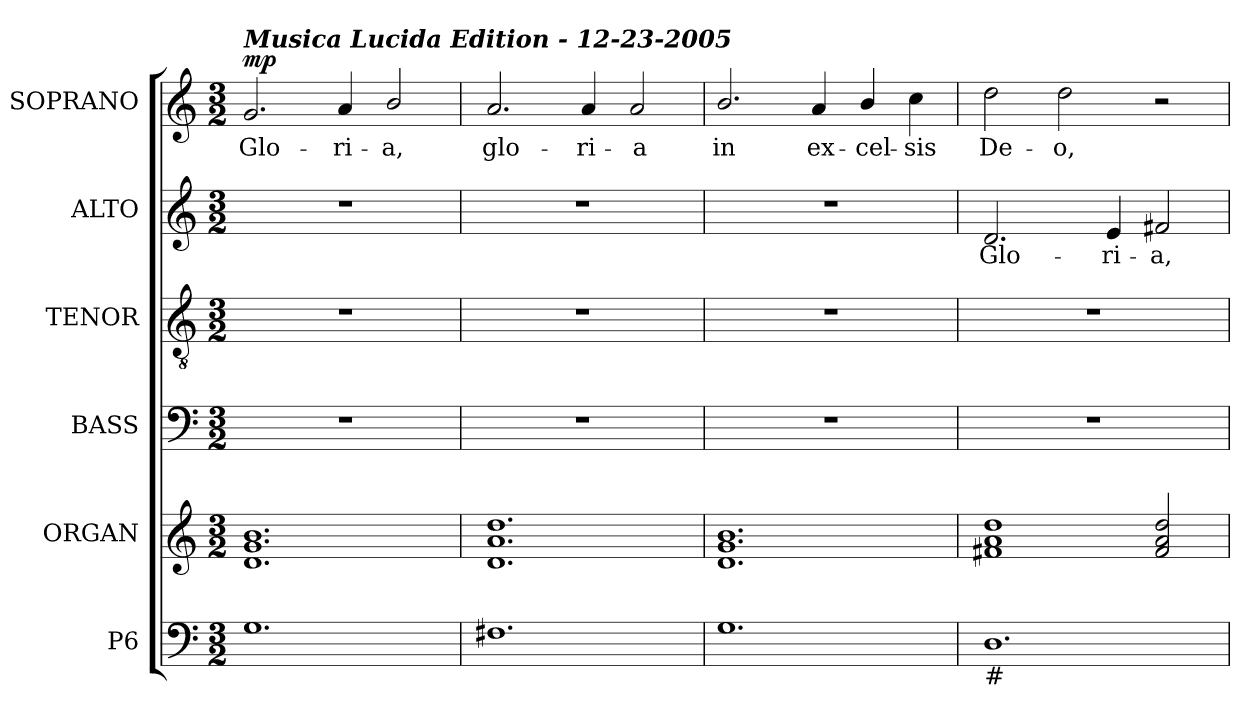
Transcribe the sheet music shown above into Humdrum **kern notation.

**kern	**kern	**kern	**kern	**kern	**text	**kern	**text	**dynam
*part6	*part5	*part4	*part3	*part2	*part2	*part1	*part1	*part1
*staff6	*staff5	*staff4	*staff3	*staff2	*staff2	*staff1	*staff1	*staff1
*I"P6	*I"ORGAN	*I"BASS	*I"TENOR	*I"ALTO	*	*I"SOPRANO	*	*
*	*I'A.	*I'B.	*I'T.	*I'A.	*	*I'S.	*	*
!!LO:PB:g=z
*clefF4	*clefG2	*clefF4	*clefGv2	*clefG2	*	*clefG2	*	*
*	*	*	*ITrd7c12	*	*	*	*	*
*k[]	*k[]	*k[]	*k[]	*k[]	*	*k[]	*	*
*C:	*C:	*C:	*C:	*C:	*	*C:	*	*
*M3/2	*M3/2	*M3/2	*M3/2	*M3/2	*	*M3/2	*	*
*MM280	*MM280	*MM280	*MM280	*MM280	*	*MM280	*	*
=1	=1	=1	=1	=1	=1	=1	=1	=1
!	!	!LO:N:vis=1	!LO:N:vis=1	!LO:N:vis=1	!	!	!	!
!	!	!	!	!	!	!LO:TX:a:Bi:t=Musica Lucida Edition - 12-23-2005	!	!
!	!	!	!	!	!	!	!LO:LY:b:color=#000000	!
1.Gi	1.di 1.gi 1.bi	1.r	1.r	1.r	.	2.gi/	Glo-	mp
!	!	!	!	!	!	!	!LO:LY:b:color=#000000	!
.	.	.	.	.	.	4ai/	-ri-	.
!	!	!	!	!	!	!	!LO:LY:b:color=#000000	!
.	.	.	.	.	.	2bi/	-a,	.
=2	=2	=2	=2	=2	=2	=2	=2	=2
!	!	!LO:N:vis=1	!LO:N:vis=1	!LO:N:vis=1	!	!	!	!
!	!	!	!	!	!	!	!LO:LY:b:color=#000000	!
1.F#Xi	1.di 1.ai 1.ddi	1.r	1.r	1.r	.	2.ai/	glo-	.
!	!	!	!	!	!	!	!LO:LY:b:color=#000000	!
.	.	.	.	.	.	4ai/	-ri-	.
!	!	!	!	!	!	!	!LO:LY:b:color=#000000	!
.	.	.	.	.	.	2ai/	-a	.
=3	=3	=3	=3	=3	=3	=3	=3	=3
!	!	!LO:N:vis=1	!LO:N:vis=1	!LO:N:vis=1	!	!	!	!
!	!	!	!	!	!	!	!LO:LY:b:color=#000000	!
1.Gi	1.di 1.gi 1.bi	1.r	1.r	1.r	.	2.bi/	in	.
!	!	!	!	!	!	!	!LO:LY:b:color=#000000	!
.	.	.	.	.	.	4ai/	ex-	.
!	!	!	!	!	!	!	!LO:LY:b:color=#000000	!
.	.	.	.	.	.	4bi/	-cel-	.
!	!	!	!	!	!	!	!LO:LY:b:color=#000000	!
.	.	.	.	.	.	4cci\	-sis	.
=4	=4	=4	=4	=4	=4	=4	=4	=4
!	!	!LO:N:vis=1	!LO:N:vis=1	!	!	!	!	!
!	!	!	!	!	!LO:LY:b:color=#000000	!	!	!
!LO:TX:b:t=#	!	!	!	!	!	!	!	!
!	!	!	!	!	!	!	!LO:LY:b:color=#000000	!
1.Di	1f#Xi 1ai 1ddi	1.r	1.r	2.di/	Glo-	2ddi\	De-	.
!	!	!	!	!	!	!	!LO:LY:b:color=#000000	!
.	.	.	.	.	.	2ddi\	-o,	.
!	!	!	!	!	!LO:LY:b:color=#000000	!	!	!
.	.	.	.	4ei/	-ri-	.	.	.
!	!	!	!	!	!LO:LY:b:color=#000000	!	!	!
.	2f#i/ 2ai 2ddi	.	.	2f#Xi/	-a,	2r	.	.
=	=	=	=	=	=	=	=	=
*-	*-	*-	*-	*-	*-	*-	*-	*-
